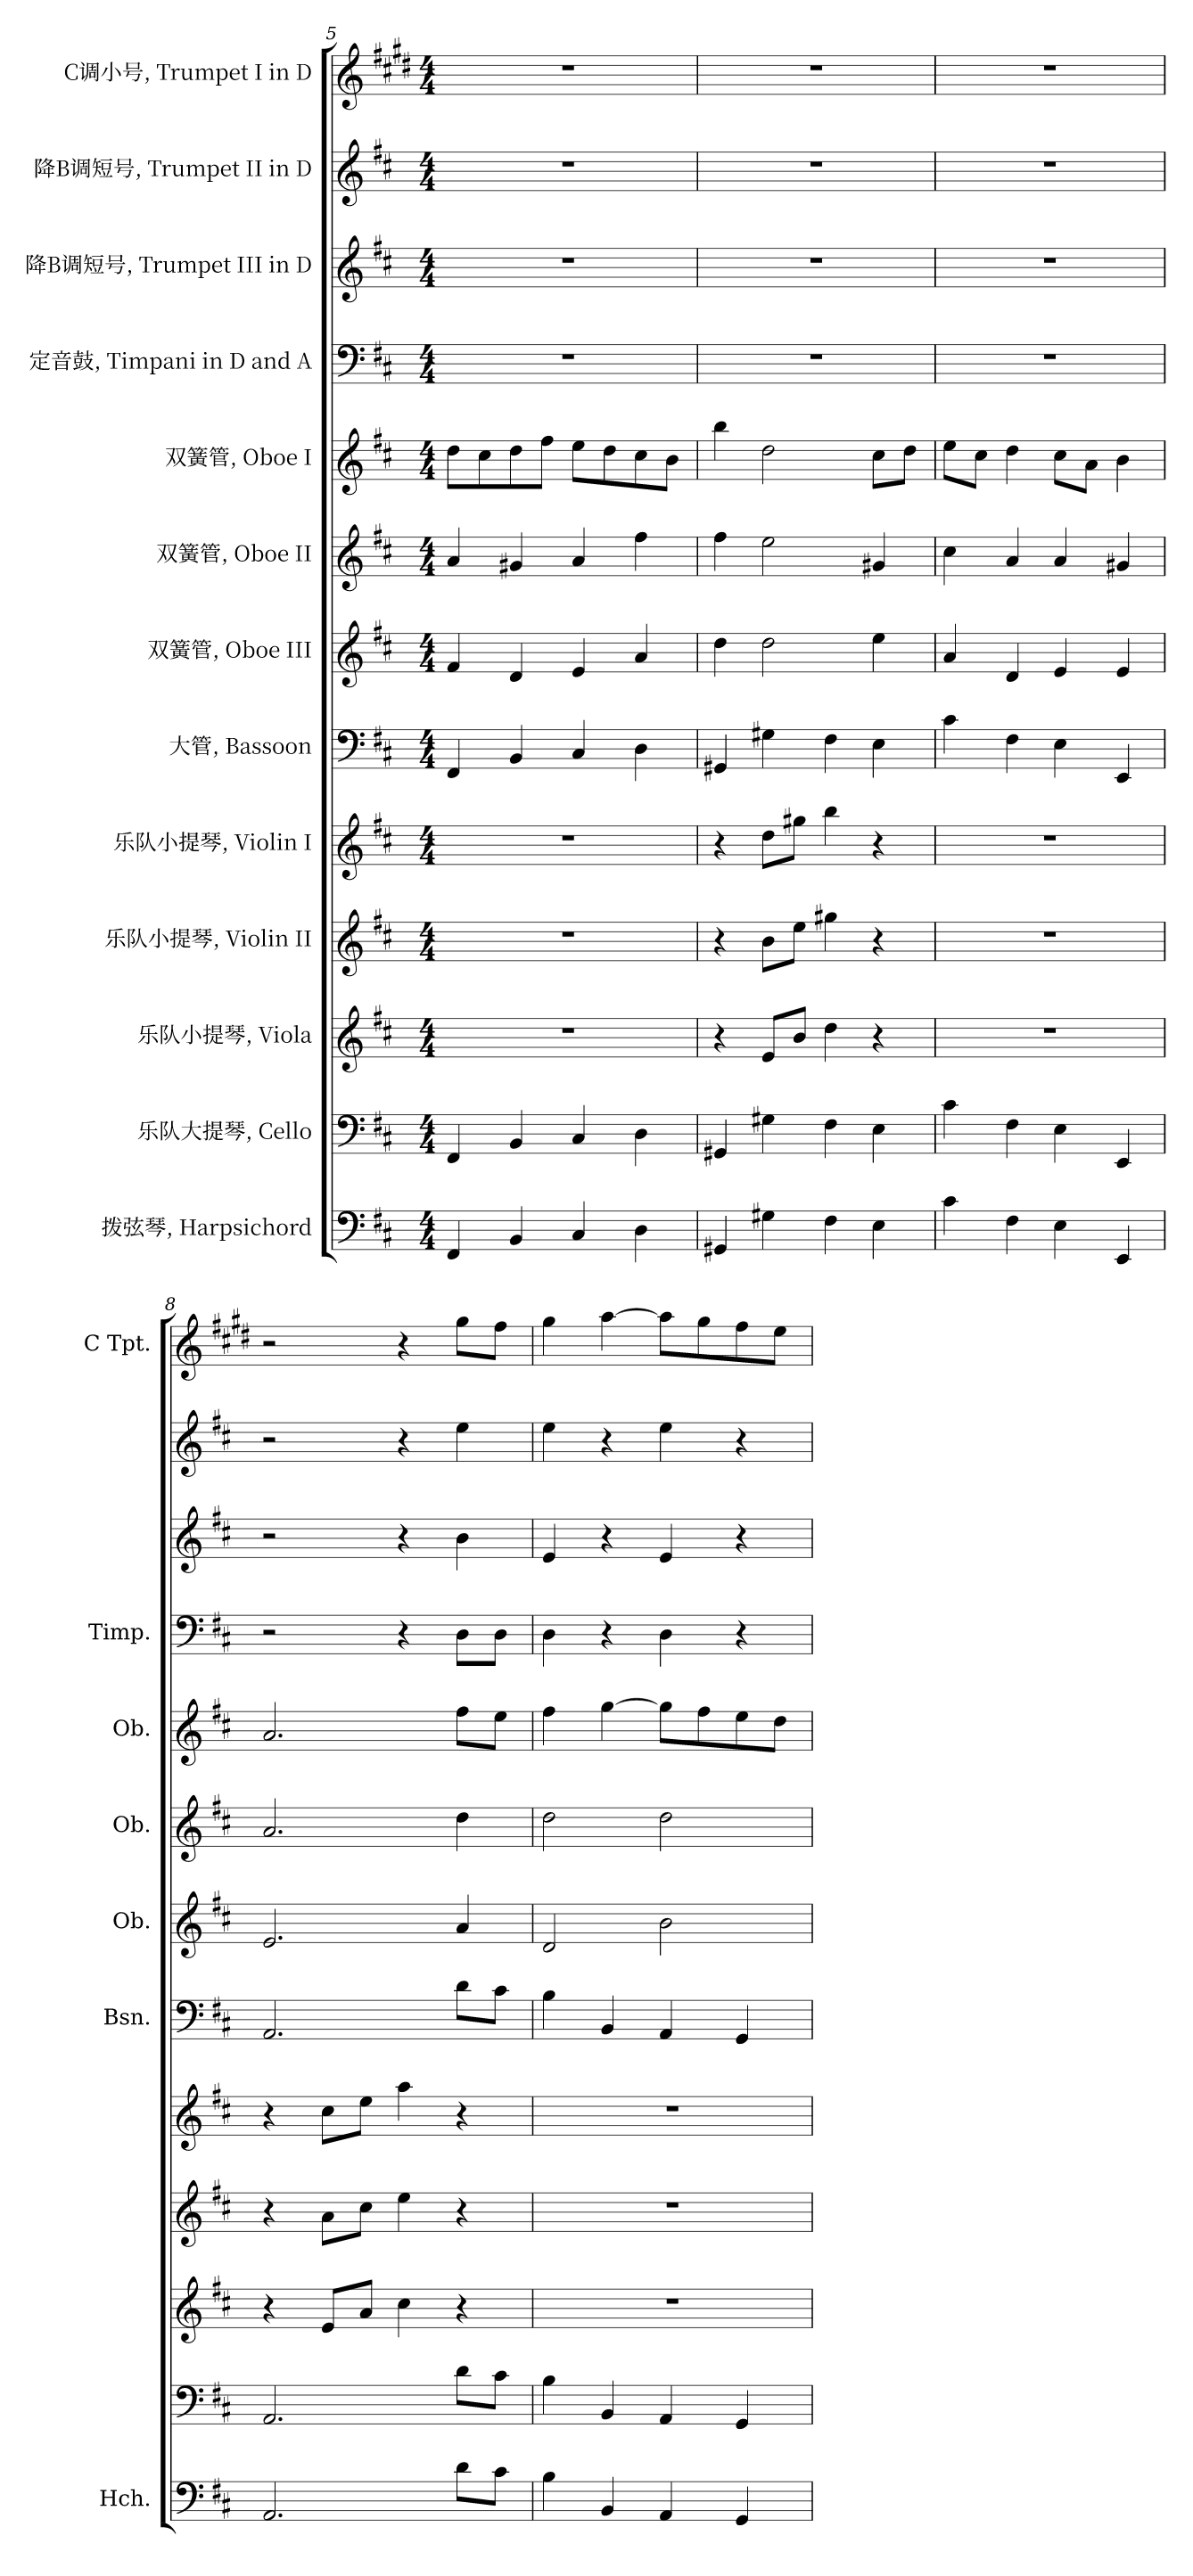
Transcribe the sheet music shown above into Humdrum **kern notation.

**kern	**kern	**kern	**kern	**kern	**kern	**kern	**kern	**kern	**kern	**kern	**kern	**kern
*part13	*part12	*part11	*part10	*part9	*part8	*part7	*part6	*part5	*part4	*part3	*part2	*part1
*staff13	*staff12	*staff11	*staff10	*staff9	*staff8	*staff7	*staff6	*staff5	*staff4	*staff3	*staff2	*staff1
*I"拨弦琴, Harpsichord	*I"乐队大提琴, Cello	*I"乐队小提琴, Viola	*I"乐队小提琴, Violin II	*I"乐队小提琴, Violin I	*I"大管, Bassoon	*I"双簧管, Oboe III	*I"双簧管, Oboe II	*I"双簧管, Oboe I	*I"定音鼓, Timpani in D and A	*I"降B调短号, Trumpet III in D	*I"降B调短号, Trumpet II in D	*I"C调小号, Trumpet I in D
*I'Hch.	*	*	*	*	*I'Bsn.	*I'Ob.	*I'Ob.	*I'Ob.	*I'Timp.	*	*	*I'C Tpt.
*clefF4	*clefF4	*clefG2	*clefG2	*clefG2	*clefF4	*clefG2	*clefG2	*clefG2	*clefF4	*clefG2	*clefG2	*clefG2
*	*	*	*	*	*	*	*	*	*	*ITrd1c2	*ITrd1c2	*ITrd1c2
*k[f#c#]	*k[f#c#]	*k[f#c#]	*k[f#c#]	*k[f#c#]	*k[f#c#]	*k[f#c#]	*k[f#c#]	*k[f#c#]	*k[f#c#]	*k[]	*k[]	*k[f#c#]
*M4/4	*M4/4	*M4/4	*M4/4	*M4/4	*M4/4	*M4/4	*M4/4	*M4/4	*M4/4	*M4/4	*M4/4	*M4/4
=5	=5	=5	=5	=5	=5	=5	=5	=5	=5	=5	=5	=5
4FF#/	4FF#/	1r	1r	1r	4FF#/	4f#/	4a/	8dd\L	1r	1r	1r	1r
.	.	.	.	.	.	.	.	8cc#\	.	.	.	.
4BB/	4BB/	.	.	.	4BB/	4d/	4g#X/	8dd\	.	.	.	.
.	.	.	.	.	.	.	.	8ff#\J	.	.	.	.
4C#/	4C#/	.	.	.	4C#/	4e/	4a/	8ee\L	.	.	.	.
.	.	.	.	.	.	.	.	8dd\	.	.	.	.
4D\	4D\	.	.	.	4D\	4a/	4ff#\	8cc#\	.	.	.	.
.	.	.	.	.	.	.	.	8b\J	.	.	.	.
=6	=6	=6	=6	=6	=6	=6	=6	=6	=6	=6	=6	=6
4GG#X/	4GG#X/	4r	4r	4r	4GG#X/	4dd\	4ff#\	4bb\	1r	1r	1r	1r
4G#X\	4G#X\	8e/L	8b\L	8dd\L	4G#X\	2dd\	2ee\	2dd\	.	.	.	.
.	.	8b/J	8ee\J	8gg#X\J	.	.	.	.	.	.	.	.
4F#\	4F#\	4dd\	4gg#X\	4bb\	4F#\	.	.	.	.	.	.	.
4E\	4E\	4r	4r	4r	4E\	4ee\	4g#X/	8cc#\L	.	.	.	.
.	.	.	.	.	.	.	.	8dd\J	.	.	.	.
=7	=7	=7	=7	=7	=7	=7	=7	=7	=7	=7	=7	=7
4c#\	4c#\	1r	1r	1r	4c#\	4a/	4cc#\	8ee\L	1r	1r	1r	1r
.	.	.	.	.	.	.	.	8cc#\J	.	.	.	.
4F#\	4F#\	.	.	.	4F#\	4d/	4a/	4dd\	.	.	.	.
4E\	4E\	.	.	.	4E\	4e/	4a/	8cc#\L	.	.	.	.
.	.	.	.	.	.	.	.	8a\J	.	.	.	.
4EE/	4EE/	.	.	.	4EE/	4e/	4g#X/	4b\	.	.	.	.
=8	=8	=8	=8	=8	=8	=8	=8	=8	=8	=8	=8	=8
2.AA/	2.AA/	4r	4r	4r	2.AA/	2.e/	2.a/	2.a/	2r	2r	2r	2r
.	.	8e/L	8a\L	8cc#\L	.	.	.	.	.	.	.	.
.	.	8a/J	8cc#\J	8ee\J	.	.	.	.	.	.	.	.
.	.	4cc#\	4ee\	4aa\	.	.	.	.	4r	4r	4r	4r
8d\L	8d\L	4r	4r	4r	8d\L	4a/	4dd\	8ff#\L	8D\L	4a\	4dd\	8ff#\L
8c#\J	8c#\J	.	.	.	8c#\J	.	.	8ee\J	8D\J	.	.	8ee\J
!!LO:PB:g=z
=9	=9	=9	=9	=9	=9	=9	=9	=9	=9	=9	=9	=9
4B\	4B\	1r	1r	1r	4B\	2d/	2dd\	4ff#\	4D\	4d/	4dd\	4ff#\
4BB/	4BB/	.	.	.	4BB/	.	.	[4gg\	4r	4r	4r	[4gg\
4AA/	4AA/	.	.	.	4AA/	2b\	2dd\	8gg\L]	4D\	4d/	4dd\	8gg\L]
.	.	.	.	.	.	.	.	8ff#\	.	.	.	8ff#\
4GG/	4GG/	.	.	.	4GG/	.	.	8ee\	4r	4r	4r	8ee\
.	.	.	.	.	.	.	.	8dd\J	.	.	.	8dd\J
=	=	=	=	=	=	=	=	=	=	=	=	=
*-	*-	*-	*-	*-	*-	*-	*-	*-	*-	*-	*-	*-
